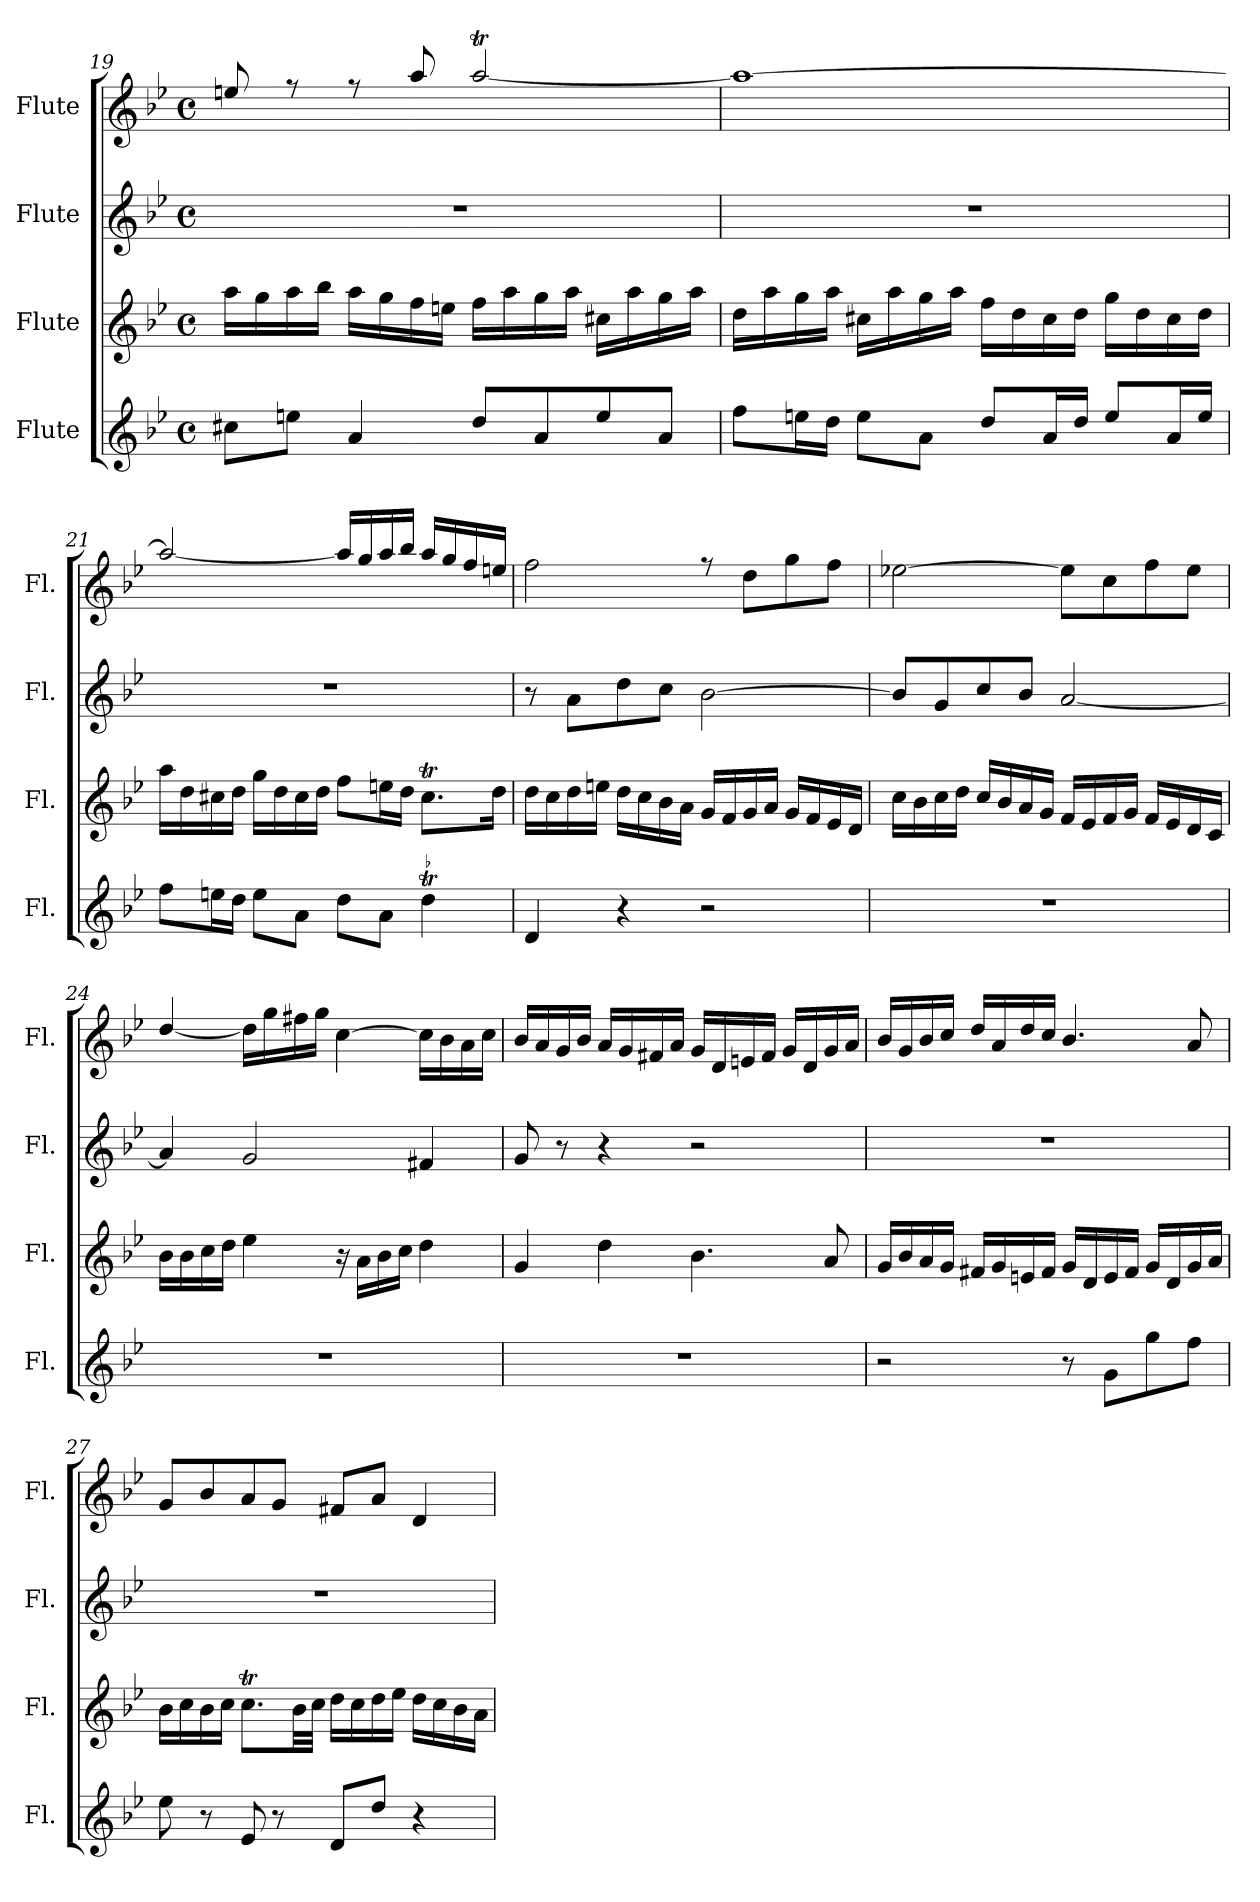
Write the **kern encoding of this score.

**kern	**kern	**kern	**kern
*part4	*part3	*part2	*part1
*staff4	*staff3	*staff2	*staff1
*I"Flute	*I"Flute	*I"Flute	*I"Flute
*I'Fl.	*I'Fl.	*I'Fl.	*I'Fl.
!!LO:LB:g=z
*clefG2	*clefG2	*clefG2	*clefG2
*k[b-e-]	*k[b-e-]	*k[b-e-]	*k[b-e-]
*M4/4	*M4/4	*M4/4	*M4/4
*met(c)	*met(c)	*met(c)	*met(c)
=19	=19	=19	=19
8cc#X\L	16aa\LL	1r	8een/
.	16gg\	.	.
8een\J	16aa\	.	8rff
.	16bb-\JJ	.	.
4a/	16aa\LL	.	8rff
.	16gg\	.	.
.	16ff\	.	8aa/
.	16een\JJ	.	.
8dd/L	16ff\LL	.	[2aat/
.	16aa\	.	.
8a/	16gg\	.	.
.	16aa\JJ	.	.
8ee/	16cc#X\LL	.	.
.	16aa\	.	.
8a/J	16gg\	.	.
.	16aa\JJ	.	.
=20	=20	=20	=20
8ff\L	16dd\LL	1r	1aa_
.	16aa\	.	.
16een\L	16gg\	.	.
16dd\JJ	16aa\JJ	.	.
8ee\L	16cc#X\LL	.	.
.	16aa\	.	.
8a\J	16gg\	.	.
.	16aa\JJ	.	.
8dd/L	16ff\LL	.	.
.	16dd\	.	.
16a/L	16cc#\	.	.
16dd/JJ	16dd\JJ	.	.
8ee/L	16gg\LL	.	.
.	16dd\	.	.
16a/L	16cc#\	.	.
16ee/JJ	16dd\JJ	.	.
!!LO:PB:g=z
=21	=21	=21	=21
8ff\L	16aa\LL	1r	2aa/_
.	16dd\	.	.
16een\L	16cc#X\	.	.
16dd\JJ	16dd\JJ	.	.
8ee\L	16gg\LL	.	.
.	16dd\	.	.
8a\J	16cc#\	.	.
.	16dd\JJ	.	.
8dd\L	8ff\L	.	16aa/LL]
.	.	.	16gg/
8a\J	16een\L	.	16aa/
.	16dd\JJ	.	16bb-/JJ
4ddt\	8.cc#t\L	.	16aa/LL
.	.	.	16gg/
.	.	.	16ff/
.	16dd\Jk	.	16een/JJ
=22	=22	=22	=22
4d/	16dd\LL	8r	2ff\
.	16cc\	.	.
.	16dd\	8a\L	.
.	16een\JJ	.	.
4r	16dd\LL	8dd\	.
.	16cc\	.	.
.	16b-\	8cc\J	.
.	16a\JJ	.	.
2r	16g/LL	[2b-\	8rff
.	16f/	.	.
.	16g/	.	8dd\L
.	16a/JJ	.	.
.	16g/LL	.	8gg\
.	16f/	.	.
.	16e-/	.	8ff\J
.	16d/JJ	.	.
!!LO:LB:g=z
=23	=23	=23	=23
1r	16cc\LL	8b-/L]	[2ee-X\
.	16b-\	.	.
.	16cc\	8g/	.
.	16dd\JJ	.	.
.	16cc/LL	8cc/	.
.	16b-/	.	.
.	16a/	8b-/J	.
.	16g/JJ	.	.
.	16f/LL	[2a/	8ee-\L]
.	16e-/	.	.
.	16f/	.	8cc\
.	16g/JJ	.	.
.	16f/LL	.	8ff\
.	16e-/	.	.
.	16d/	.	8ee-\J
.	16c/JJ	.	.
=24	=24	=24	=24
1r	16b-\LL	4a/]	[4dd/
.	16b-\	.	.
.	16cc\	.	.
.	16dd\JJ	.	.
.	4ee-\	2g/	16dd\LL]
.	.	.	16gg\
.	.	.	16ff#X\
.	.	.	16gg\JJ
.	16r	.	[4cc\
.	16a\LL	.	.
.	16b-\	.	.
.	16cc\JJ	.	.
.	4dd\	4f#X/	16cc\LL]
.	.	.	16b-\
.	.	.	16a\
.	.	.	16cc\JJ
!!LO:LB:g=z
=25	=25	=25	=25
1r	4g/	8g/	16b-/LL
.	.	.	16a/
.	.	8r	16g/
.	.	.	16b-/JJ
.	4dd\	4r	16a/LL
.	.	.	16g/
.	.	.	16f#X/
.	.	.	16a/JJ
.	4.b-\	2r	16g/LL
.	.	.	16d/
.	.	.	16en/
.	.	.	16f#/JJ
.	.	.	16g/LL
.	.	.	16d/
.	8a/	.	16g/
.	.	.	16a/JJ
=26	=26	=26	=26
2r	16g/LL	1r	16b-/LL
.	16b-/	.	16g/
.	16a/	.	16b-/
.	16g/JJ	.	16cc/JJ
.	16f#X/LL	.	16dd/LL
.	16g/	.	16a/
.	16en/	.	16dd/
.	16f#/JJ	.	16cc/JJ
8r	16g/LL	.	4.b-/
.	16d/	.	.
8g\L	16e/	.	.
.	16f#/JJ	.	.
8gg\	16g/LL	.	.
.	16d/	.	.
8ff\J	16g/	.	8a/
.	16a/JJ	.	.
!!LO:PB:g=z
=27	=27	=27	=27
8ee-\	16b-\LL	1r	8g/L
.	16cc\	.	.
8r	16b-\	.	8b-/
.	16cc\JJ	.	.
8e-/	8.ccT\L	.	8a/
8r	.	.	8g/J
.	32b-\LL	.	.
.	32cc\JJJ	.	.
8d/L	16dd\LL	.	8f#X/L
.	16cc\	.	.
8dd/J	16dd\	.	8a/J
.	16ee-\JJ	.	.
4r	16dd\LL	.	4d/
.	16cc\	.	.
.	16b-\	.	.
.	16a\JJ	.	.
=	=	=	=
*-	*-	*-	*-
